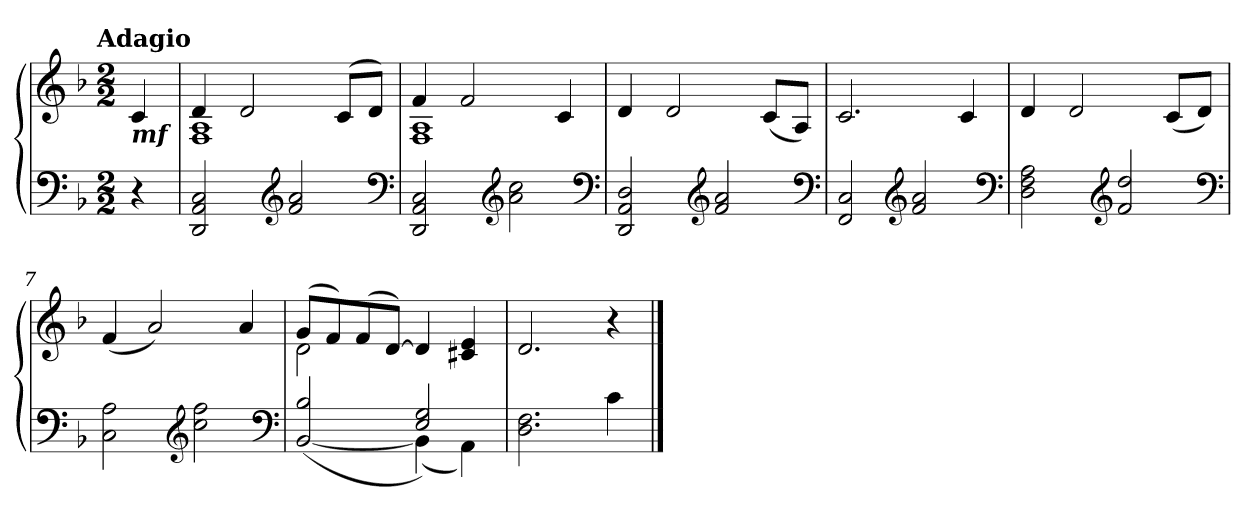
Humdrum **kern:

**kern	**kern
*part1	*part1
*staff2	*staff1
*clefF4	*clefG2
*k[b-]	*k[b-]
!!LO:TX:omd:t=Adagio
*M2/2	*M2/2
*MM120	*MM120
=1	=1
!	!LO:TX:b:Bi:t=mf
4r	4c/
=2	=2
*	*^
2DD/ 2AA/ 2C/	4d/	1F 1A
.	2d/	.
*clefG2	*	*
2f/ 2a/	.	.
.	(<8c/L	.
.	8d/J)	.
*clefF4	*	*
=3	=3	=3
2DD/ 2AA/ 2C/	4f/	1F 1A
.	2f/	.
*clefG2	*	*
2a\ 2cc\	.	.
.	4c/	.
*	*v	*v
*clefF4	*
=4	=4
2DD/ 2AA/ 2D/	4d/
.	2d/
*clefG2	*
2f/ 2a/	.
.	(<8c/L
.	8A/J)
*clefF4	*
=5	=5
2FF/ 2C/	2.c/
*clefG2	*
2f/ 2a/	.
.	4c/
*clefF4	*
!!LO:LB:g=z
=6	=6
2D\ 2F\ 2A\	4d/
.	2d/
*clefG2	*
2f/ 2dd/	.
.	(<8c/L
.	8d/J)
*clefF4	*
=7	=7
2C\ 2A\	(<4f/
.	2a/)
*clefG2	*
2cc\ 2ff\	.
.	4a/
*clefF4	*
=8	=8
*^	*^
(>[2BB-/ 2B-/	2ryy	(>8g/L	2d\
.	.	8f/)	.
.	.	(>8f/	.
.	.	[8d/J)	.
2E/ 2G/)	(<4BB-\]	4d/]	2ryy
.	4AA\)	4c#X/ 4e/	.
*v	*v	*	*
*	*v	*v
=9	=9
2.D\ 2.F\	2.d/
4c\	4r
==	==
*-	*-
